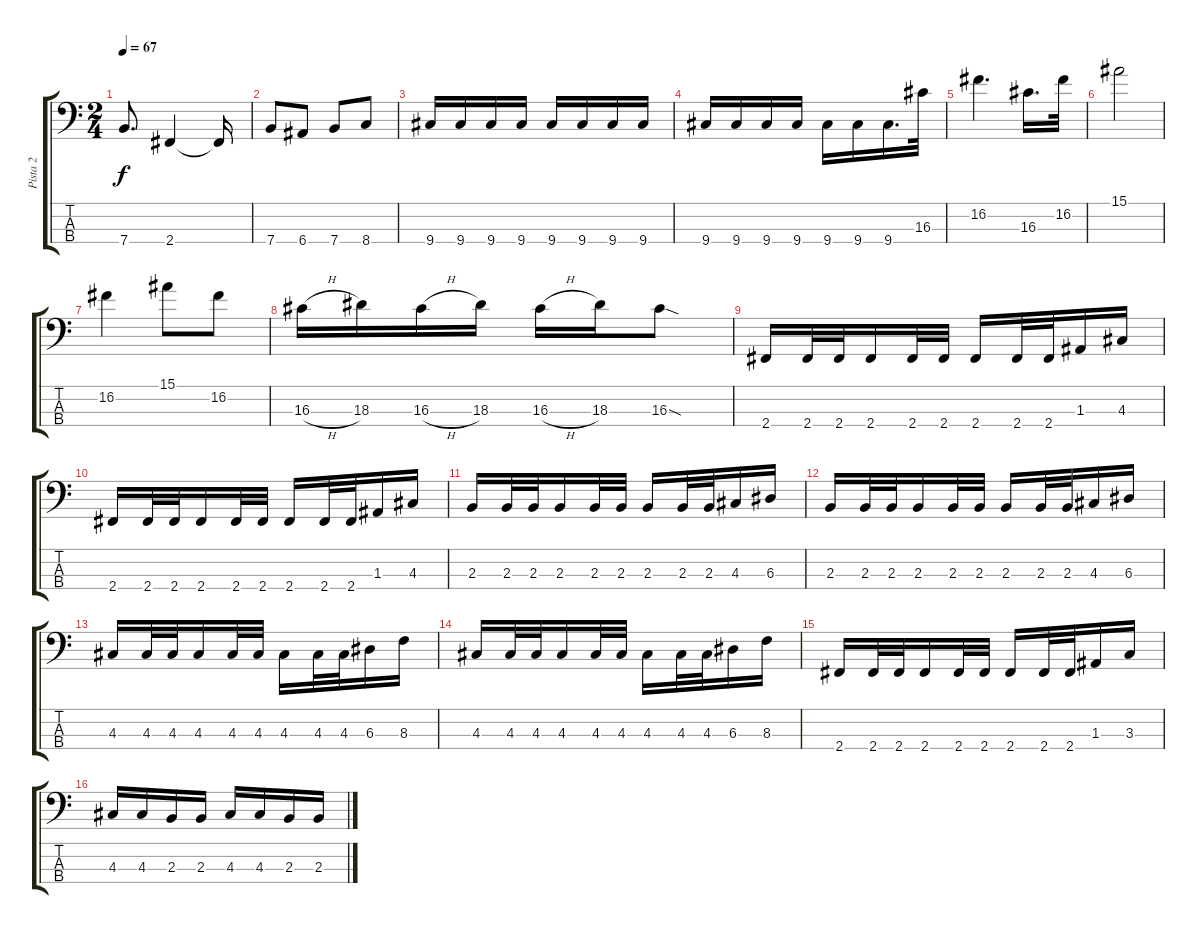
\track ("Pista 2" "Pista 2") {instrument electricbassfinger}
\staff {score tabs}
\tuning (G2 D2 A1 E1) {hide}
\ts (2 4)
\tempo 67
\clef f4
\ks c
7.4.8{d dy f} 2.4.4 2.4{t}.16 |
7.4.8 6.4.8 7.4.8 8.4.8 |
9.4.16 9.4.16 9.4.16 9.4.16 9.4.16 9.4.16 9.4.16 9.4.16 |
9.4.16 9.4.16 9.4.16 9.4.16 9.4.16 9.4.16 9.4.16{d} 16.3.32 |
16.2.4{d} 16.3.16{d} 16.2.32 |
15.1.2 |
16.2.4 15.1.8 16.2.8 |
16.3{h}.16 18.3.16 16.3{h}.16 18.3.16 16.3{h}.16 18.3.16 16.3{sod}.8 |
2.4.16 2.4.32 2.4.32 2.4.16 2.4.32 2.4.32 2.4.16 2.4.32 2.4.32 1.3.16 4.3.16 |
2.4.16 2.4.32 2.4.32 2.4.16 2.4.32 2.4.32 2.4.16 2.4.32 2.4.32 1.3.16 4.3.16 |
2.3.16 2.3.32 2.3.32 2.3.16 2.3.32 2.3.32 2.3.16 2.3.32 2.3.32 4.3.16 6.3.16 |
2.3.16 2.3.32 2.3.32 2.3.16 2.3.32 2.3.32 2.3.16 2.3.32 2.3.32 4.3.16 6.3.16 |
4.3.16 4.3.32 4.3.32 4.3.16 4.3.32 4.3.32 4.3.16 4.3.32 4.3.32 6.3.16 8.3.16 |
4.3.16 4.3.32 4.3.32 4.3.16 4.3.32 4.3.32 4.3.16 4.3.32 4.3.32 6.3.16 8.3.16 |
2.4.16 2.4.32 2.4.32 2.4.16 2.4.32 2.4.32 2.4.16 2.4.32 2.4.32 1.3.16 3.3.16 |
4.3.16 4.3.16 2.3.16 2.3.16 4.3.16 4.3.16 2.3.16 2.3.16
